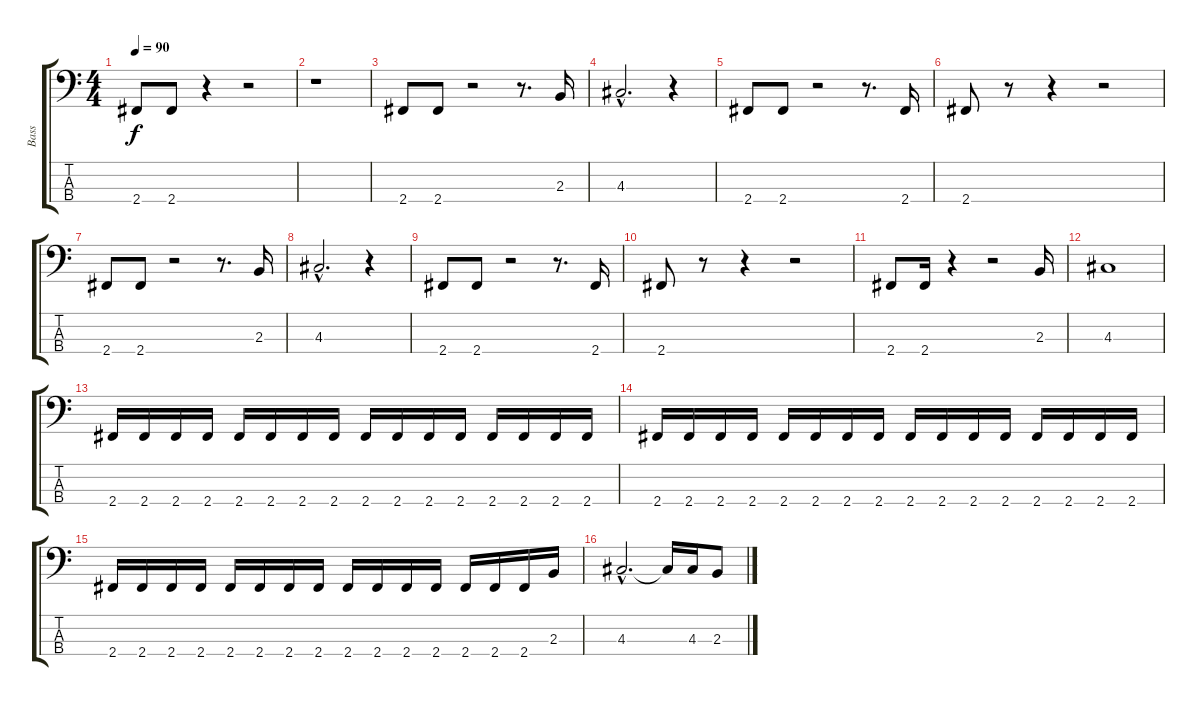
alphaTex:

\track ("Bass" "Bass") {instrument electricbassfinger}
\staff {score tabs}
\tuning (G2 D2 A1 E1) {hide}
\ts (4 4)
\tempo 90
\clef f4
\ks c
2.4.8{dy f instrument electricbassfinger} 2.4.8 r.4 r.2 |
r.1 |
2.4.8 2.4.8 r.2 r.8{d} 2.3.16 |
4.3{hac}.2{d} r.4 |
2.4.8 2.4.8 r.2 r.8{d} 2.4.16 |
2.4.8 r.8 r.4 r.2 |
2.4.8 2.4.8 r.2 r.8{d} 2.3.16 |
4.3{hac}.2{d} r.4 |
2.4.8 2.4.8 r.2 r.8{d} 2.4.16 |
2.4.8 r.8 r.4 r.2 |
2.4.8 2.4.16 r.4 r.2 2.3.16 |
4.3.1 |
2.4.16 2.4.16 2.4.16 2.4.16 2.4.16 2.4.16 2.4.16 2.4.16 2.4.16 2.4.16 2.4.16 2.4.16 2.4.16 2.4.16 2.4.16 2.4.16 |
2.4.16 2.4.16 2.4.16 2.4.16 2.4.16 2.4.16 2.4.16 2.4.16 2.4.16 2.4.16 2.4.16 2.4.16 2.4.16 2.4.16 2.4.16 2.4.16 |
2.4.16 2.4.16 2.4.16 2.4.16 2.4.16 2.4.16 2.4.16 2.4.16 2.4.16 2.4.16 2.4.16 2.4.16 2.4.16 2.4.16 2.4.16 2.3.16 |
4.3{hac}.2{d} 4.3{t}.16 4.3.16 2.3.8
